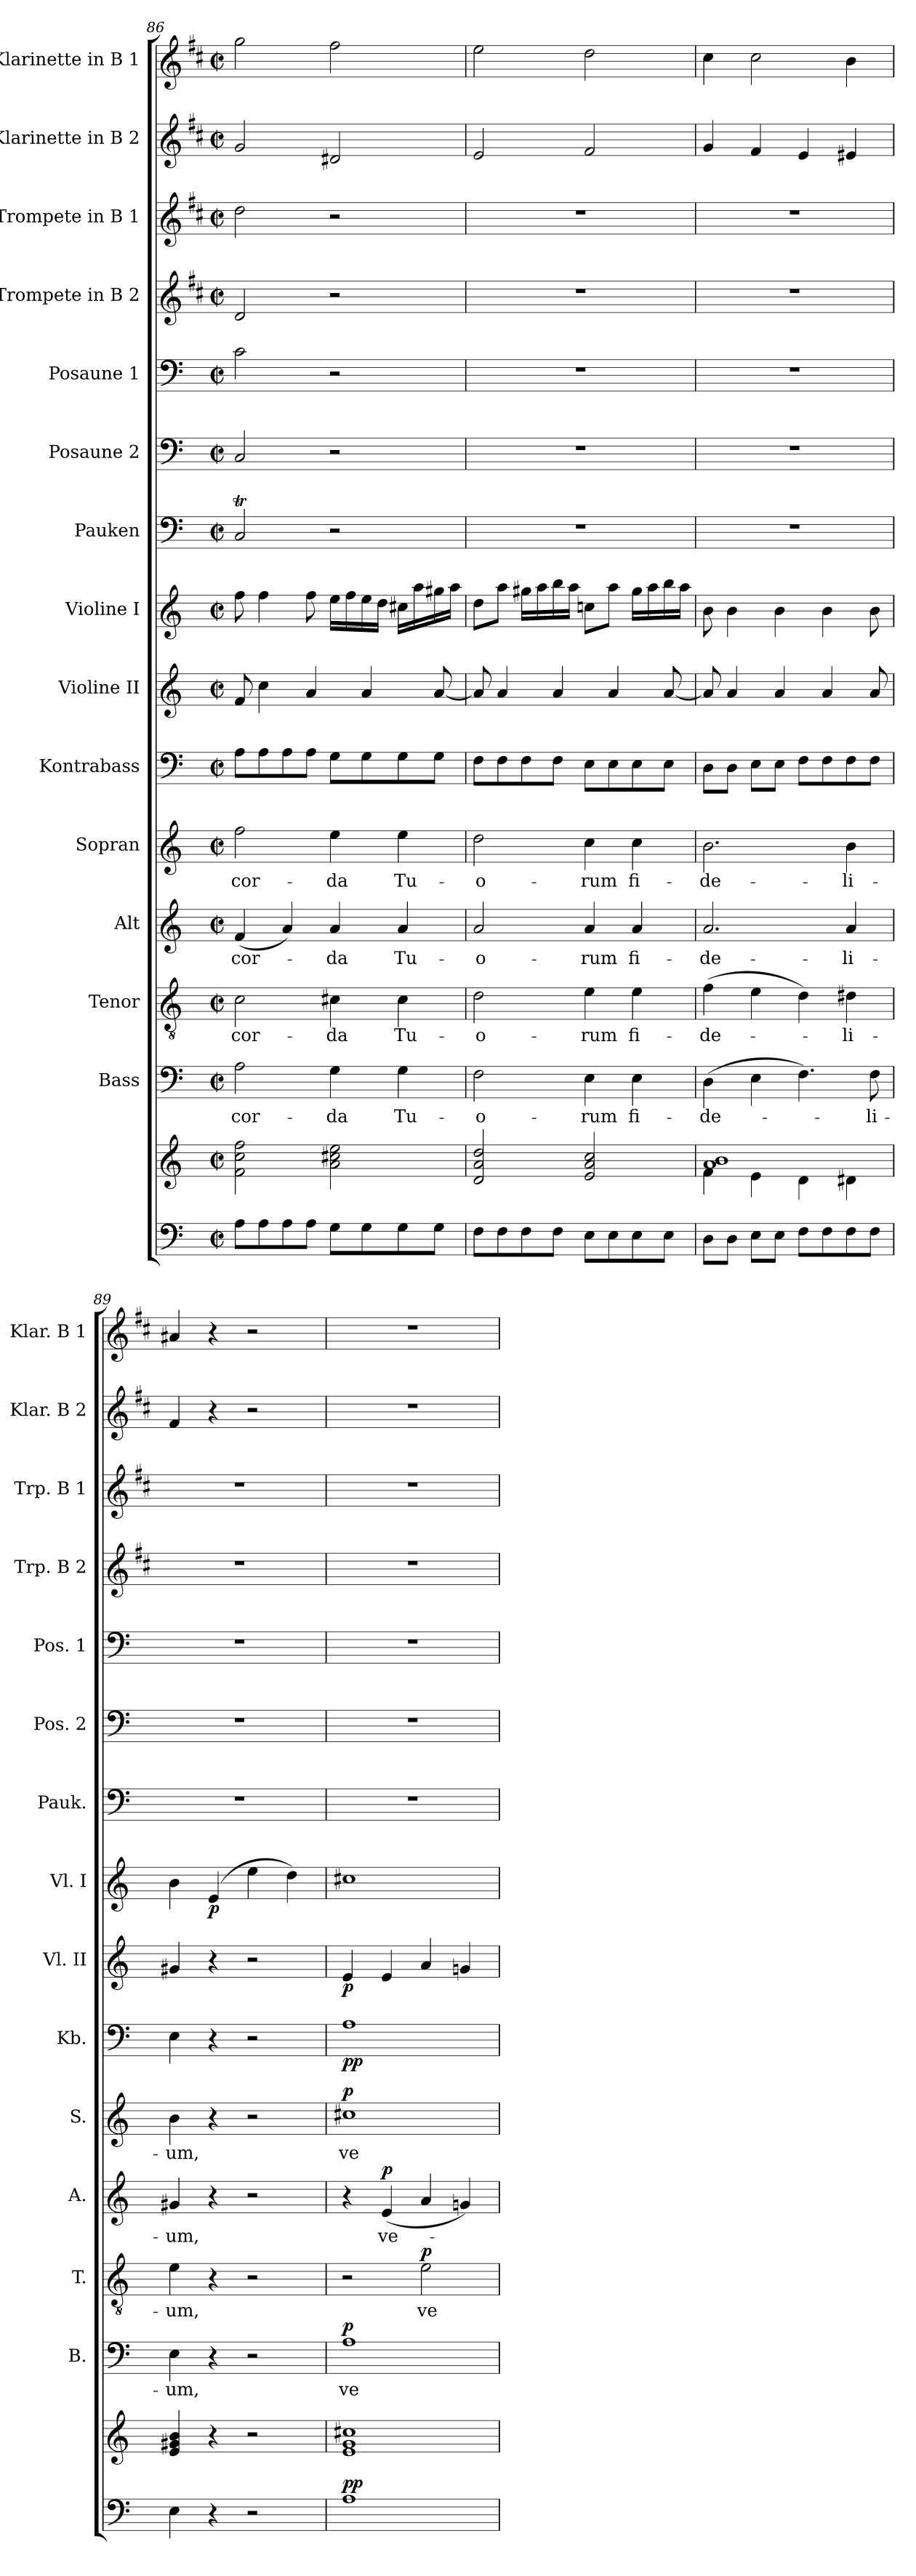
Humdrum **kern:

**kern	**kern	**dynam	**kern	**text	**dynam	**kern	**text	**dynam	**kern	**text	**dynam	**kern	**text	**dynam	**kern	**dynam	**kern	**dynam	**kern	**dynam	**kern	**kern	**kern	**kern	**kern	**kern	**kern
*part15	*part15	*part15	*part14	*part14	*part14	*part13	*part13	*part13	*part12	*part12	*part12	*part11	*part11	*part11	*part10	*part10	*part9	*part9	*part8	*part8	*part7	*part6	*part5	*part4	*part3	*part2	*part1
*staff16	*staff15	*staff15/16	*staff14	*staff14	*staff14	*staff13	*staff13	*staff13	*staff12	*staff12	*staff12	*staff11	*staff11	*staff11	*staff10	*staff10	*staff9	*staff9	*staff8	*staff8	*staff7	*staff6	*staff5	*staff4	*staff3	*staff2	*staff1
*	*	*	*I"Bass	*	*	*I"Tenor	*	*	*I"Alt	*	*	*I"Sopran	*	*	*I"Kontrabass	*	*I"Violine II	*	*I"Violine I	*	*I"Pauken	*I"Posaune 2	*I"Posaune 1	*I"Trompete in B 2	*I"Trompete in B 1	*I"Klarinette in B 2	*I"Klarinette in B 1
*	*	*	*I'B.	*	*	*I'T.	*	*	*I'A.	*	*	*I'S.	*	*	*I'Kb.	*	*I'Vl. II	*	*I'Vl. I	*	*I'Pauk.	*I'Pos. 2	*I'Pos. 1	*I'Trp. B 2	*I'Trp. B 1	*I'Klar. B 2	*I'Klar. B 1
*clefF4	*clefG2	*	*clefF4	*	*	*clefGv2	*	*	*clefG2	*	*	*clefG2	*	*	*clefF4	*	*clefG2	*	*clefG2	*	*clefF4	*clefF4	*clefF4	*clefG2	*clefG2	*clefG2	*clefG2
*	*	*	*	*	*	*	*	*	*	*	*	*	*	*	*ITrd7c12	*	*	*	*	*	*	*	*	*ITrd1c2	*ITrd1c2	*ITrd1c2	*ITrd1c2
*k[]	*k[]	*	*k[]	*	*	*k[]	*	*	*k[]	*	*	*k[]	*	*	*k[]	*	*k[]	*	*k[]	*	*k[]	*k[]	*k[]	*k[]	*k[]	*k[]	*k[]
*C:	*C:	*	*C:	*	*	*C:	*	*	*C:	*	*	*C:	*	*	*C:	*	*C:	*	*C:	*	*C:	*C:	*C:	*C:	*C:	*C:	*C:
*M2/2	*M2/2	*	*M2/2	*	*	*M2/2	*	*	*M2/2	*	*	*M2/2	*	*	*M2/2	*	*M2/2	*	*M2/2	*	*M2/2	*M2/2	*M2/2	*M2/2	*M2/2	*M2/2	*M2/2
*met(c|)	*met(c|)	*	*met(c|)	*	*	*met(c|)	*	*	*met(c|)	*	*	*met(c|)	*	*	*met(c|)	*	*met(c|)	*	*met(c|)	*	*met(c|)	*met(c|)	*met(c|)	*met(c|)	*met(c|)	*met(c|)	*met(c|)
=86	=86	=86	=86	=86	=86	=86	=86	=86	=86	=86	=86	=86	=86	=86	=86	=86	=86	=86	=86	=86	=86	=86	=86	=86	=86	=86	=86
!	!	!	!	!LO:LY:b	!	!	!LO:LY:b	!	!	!LO:LY:b	!	!	!LO:LY:b	!	!	!	!	!	!	!	!	!	!	!	!	!	!
8A\L	2f\ 2cc\ 2ff\	.	2A\	cor-	.	2c\	cor-	.	(<4f/	cor-	.	2ff\	cor-	.	8AA\L	.	8f/	.	8ff\	.	2CT/	2C/	2c\	2c/	2cc\	2f/	2ff\
8A\	.	.	.	.	.	.	.	.	.	.	.	.	.	.	8AA\	.	4cc\	.	4ff\	.	.	.	.	.	.	.	.
8A\	.	.	.	.	.	.	.	.	4a/)	.	.	.	.	.	8AA\	.	.	.	.	.	.	.	.	.	.	.	.
8A\J	.	.	.	.	.	.	.	.	.	.	.	.	.	.	8AA\J	.	4a/	.	8ff\	.	.	.	.	.	.	.	.
!	!	!	!	!LO:LY:b	!	!	!LO:LY:b	!	!	!LO:LY:b	!	!	!LO:LY:b	!	!	!	!	!	!	!	!	!	!	!	!	!	!
8G\L	2a\ 2cc#X\ 2ee\	.	4G\	-da	.	4c#X\	-da	.	4a/	-da	.	4ee\	-da	.	8GG\L	.	.	.	16ee\LL	.	2r	2r	2r	2r	2r	2c#X/	2ee\
.	.	.	.	.	.	.	.	.	.	.	.	.	.	.	.	.	.	.	16ff\	.	.	.	.	.	.	.	.
8G\	.	.	.	.	.	.	.	.	.	.	.	.	.	.	8GG\	.	4a/	.	16ee\	.	.	.	.	.	.	.	.
.	.	.	.	.	.	.	.	.	.	.	.	.	.	.	.	.	.	.	16dd\JJ	.	.	.	.	.	.	.	.
!	!	!	!	!LO:LY:b	!	!	!LO:LY:b	!	!	!LO:LY:b	!	!	!LO:LY:b	!	!	!	!	!	!	!	!	!	!	!	!	!	!
8G\	.	.	4G\	Tu-	.	4c#\	Tu-	.	4a/	Tu-	.	4ee\	Tu-	.	8GG\	.	.	.	16cc#X\LL	.	.	.	.	.	.	.	.
.	.	.	.	.	.	.	.	.	.	.	.	.	.	.	.	.	.	.	16aa\	.	.	.	.	.	.	.	.
8G\J	.	.	.	.	.	.	.	.	.	.	.	.	.	.	8GG\J	.	[8a/	.	16gg#X\	.	.	.	.	.	.	.	.
.	.	.	.	.	.	.	.	.	.	.	.	.	.	.	.	.	.	.	16aa\JJ	.	.	.	.	.	.	.	.
=87	=87	=87	=87	=87	=87	=87	=87	=87	=87	=87	=87	=87	=87	=87	=87	=87	=87	=87	=87	=87	=87	=87	=87	=87	=87	=87	=87
!	!	!	!	!LO:LY:b	!	!	!LO:LY:b	!	!	!LO:LY:b	!	!	!LO:LY:b	!	!	!	!	!	!	!	!	!	!	!	!	!	!
8F\L	2d/ 2a/ 2dd/	.	2F\	-o-	.	2d\	-o-	.	2a/	-o-	.	2dd\	-o-	.	8FF\L	.	8a/]	.	8dd\L	.	1r	1r	1r	1r	1r	2d/	2dd\
8F\	.	.	.	.	.	.	.	.	.	.	.	.	.	.	8FF\	.	4a/	.	8aa\J	.	.	.	.	.	.	.	.
8F\	.	.	.	.	.	.	.	.	.	.	.	.	.	.	8FF\	.	.	.	16gg#X\LL	.	.	.	.	.	.	.	.
.	.	.	.	.	.	.	.	.	.	.	.	.	.	.	.	.	.	.	16aa\	.	.	.	.	.	.	.	.
8F\J	.	.	.	.	.	.	.	.	.	.	.	.	.	.	8FF\J	.	4a/	.	16bb\	.	.	.	.	.	.	.	.
.	.	.	.	.	.	.	.	.	.	.	.	.	.	.	.	.	.	.	16aa\JJ	.	.	.	.	.	.	.	.
!	!	!	!	!LO:LY:b	!	!	!LO:LY:b	!	!	!LO:LY:b	!	!	!LO:LY:b	!	!	!	!	!	!	!	!	!	!	!	!	!	!
8E\L	2e/ 2a/ 2cc/	.	4E\	-rum	.	4e\	-rum	.	4a/	-rum	.	4cc\	-rum	.	8EE\L	.	.	.	8ccn\L	.	.	.	.	.	.	2e/	2cc\
8E\	.	.	.	.	.	.	.	.	.	.	.	.	.	.	8EE\	.	4a/	.	8aa\J	.	.	.	.	.	.	.	.
!	!	!	!	!LO:LY:b	!	!	!LO:LY:b	!	!	!LO:LY:b	!	!	!LO:LY:b	!	!	!	!	!	!	!	!	!	!	!	!	!	!
8E\	.	.	4E\	fi-	.	4e\	fi-	.	4a/	fi-	.	4cc\	fi-	.	8EE\	.	.	.	16gg#\LL	.	.	.	.	.	.	.	.
.	.	.	.	.	.	.	.	.	.	.	.	.	.	.	.	.	.	.	16aa\	.	.	.	.	.	.	.	.
8E\J	.	.	.	.	.	.	.	.	.	.	.	.	.	.	8EE\J	.	[8a/	.	16bb\	.	.	.	.	.	.	.	.
.	.	.	.	.	.	.	.	.	.	.	.	.	.	.	.	.	.	.	16aa\JJ	.	.	.	.	.	.	.	.
!!LO:PB:g=z
=88	=88	=88	=88	=88	=88	=88	=88	=88	=88	=88	=88	=88	=88	=88	=88	=88	=88	=88	=88	=88	=88	=88	=88	=88	=88	=88	=88
*	*^	*	*	*	*	*	*	*	*	*	*	*	*	*	*	*	*	*	*	*	*	*	*	*	*	*	*
!	!	!	!	!	!LO:LY:b	!	!	!LO:LY:b	!	!	!LO:LY:b	!	!	!LO:LY:b	!	!	!	!	!	!	!	!	!	!	!	!	!	!
8D\L	1a 1b	4f\	.	(>4D\	-de-	.	(>4f\	-de-	.	2.a/	-de-	.	2.b\	-de-	.	8DD\L	.	8a/]	.	8b\	.	1r	1r	1r	1r	1r	4f/	4b\
8D\J	.	.	.	.	.	.	.	.	.	.	.	.	.	.	.	8DD\J	.	4a/	.	4b\	.	.	.	.	.	.	.	.
8E\L	.	4e\	.	4E\	.	.	4e\	.	.	.	.	.	.	.	.	8EE\L	.	.	.	.	.	.	.	.	.	.	4e/	2b\
8E\J	.	.	.	.	.	.	.	.	.	.	.	.	.	.	.	8EE\J	.	4a/	.	4b\	.	.	.	.	.	.	.	.
8F\L	.	4d\	.	4.F\)	.	.	4d\)	.	.	.	.	.	.	.	.	8FF\L	.	.	.	.	.	.	.	.	.	.	4d/	.
8F\	.	.	.	.	.	.	.	.	.	.	.	.	.	.	.	8FF\	.	4a/	.	4b\	.	.	.	.	.	.	.	.
!	!	!	!	!	!	!	!	!LO:LY:b	!	!	!LO:LY:b	!	!	!LO:LY:b	!	!	!	!	!	!	!	!	!	!	!	!	!	!
8F\	.	4d#X\	.	.	.	.	4d#X\	-li-	.	4a/	-li-	.	4b\	-li-	.	8FF\	.	.	.	.	.	.	.	.	.	.	4d#X/	4a\
!	!	!	!	!	!LO:LY:b	!	!	!	!	!	!	!	!	!	!	!	!	!	!	!	!	!	!	!	!	!	!	!
8F\J	.	.	.	8F\	-li-	.	.	.	.	.	.	.	.	.	.	8FF\J	.	8a/	.	8b\	.	.	.	.	.	.	.	.
*	*v	*v	*	*	*	*	*	*	*	*	*	*	*	*	*	*	*	*	*	*	*	*	*	*	*	*	*	*
=89	=89	=89	=89	=89	=89	=89	=89	=89	=89	=89	=89	=89	=89	=89	=89	=89	=89	=89	=89	=89	=89	=89	=89	=89	=89	=89	=89
!	!	!	!	!LO:LY:b	!	!	!LO:LY:b	!	!	!LO:LY:b	!	!	!LO:LY:b	!	!	!	!	!	!	!	!	!	!	!	!	!	!
4E\	4e/ 4g#X/ 4b/	.	4E\	-um,	.	4e\	-um,	.	4g#X/	-um,	.	4b\	-um,	.	4EE\	.	4g#X/	.	4b\	.	1r	1r	1r	1r	1r	4e/	4g#X/
!	!	!	!	!	!	!	!	!	!	!	!	!	!	!	!	!	!	!	!	!LO:DY:b	!	!	!	!	!	!	!
4r	4r	.	4r	.	.	4r	.	.	4r	.	.	4r	.	.	4r	.	4r	.	(4e/	p	.	.	.	.	.	4r	4r
2r	2r	.	2r	.	.	2r	.	.	2r	.	.	2r	.	.	2r	.	2r	.	4ee\	.	.	.	.	.	.	2r	2r
.	.	.	.	.	.	.	.	.	.	.	.	.	.	.	.	.	.	.	4dd\)	.	.	.	.	.	.	.	.
=90	=90	=90	=90	=90	=90	=90	=90	=90	=90	=90	=90	=90	=90	=90	=90	=90	=90	=90	=90	=90	=90	=90	=90	=90	=90	=90	=90
!	!	!LO:DY:a=2	!	!LO:LY:b	!LO:DY:a	!	!	!	!	!	!	!	!LO:LY:b	!LO:DY:a	!	!LO:DY:b	!	!LO:DY:b	!	!	!	!	!	!	!	!	!
1A	1e 1g 1cc#X	pp	1A	ve-	p	2r	.	.	4r	.	.	1cc#X	ve-	p	1AA	pp	4e/	p	1cc#X	.	1r	1r	1r	1r	1r	1r	1r
!	!	!	!	!	!	!	!	!	!	!LO:LY:b	!LO:DY:a	!	!	!	!	!	!	!	!	!	!	!	!	!	!	!	!
.	.	.	.	.	.	.	.	.	(<4e/	ve-	p	.	.	.	.	.	4e/	.	.	.	.	.	.	.	.	.	.
!	!	!	!	!	!	!	!LO:LY:b	!LO:DY:a	!	!	!	!	!	!	!	!	!	!	!	!	!	!	!	!	!	!	!
.	.	.	.	.	.	2e\	ve-	p	4a/	.	.	.	.	.	.	.	4a/	.	.	.	.	.	.	.	.	.	.
.	.	.	.	.	.	.	.	.	4gn/)	.	.	.	.	.	.	.	4gn/	.	.	.	.	.	.	.	.	.	.
=	=	=	=	=	=	=	=	=	=	=	=	=	=	=	=	=	=	=	=	=	=	=	=	=	=	=	=
*-	*-	*-	*-	*-	*-	*-	*-	*-	*-	*-	*-	*-	*-	*-	*-	*-	*-	*-	*-	*-	*-	*-	*-	*-	*-	*-	*-
